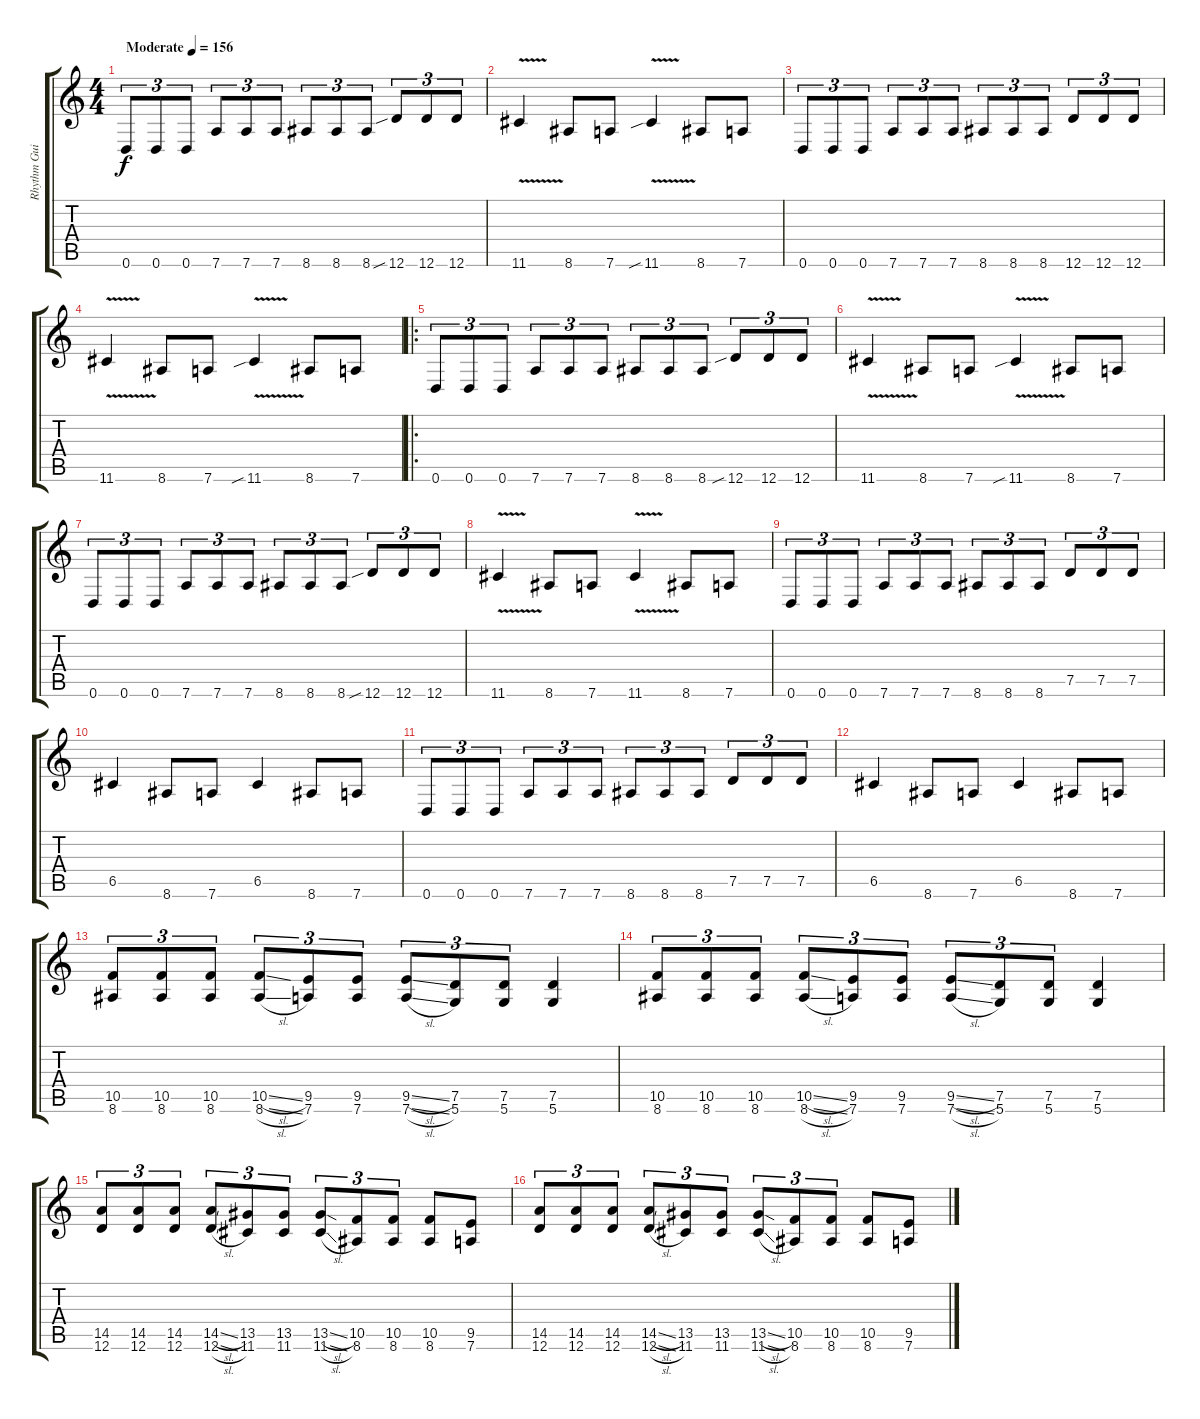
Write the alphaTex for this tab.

\track ("Rhythm Guitar 2" "Rhythm Gui") {instrument distortionguitar}
\staff {score tabs}
\tuning (D4 A3 F3 C3 G2 D2) {hide}
\ts (4 4)
\tempo (156 "Moderate")
\clef g2
\ks c
0.6.8{tu (3 2) dy f instrument distortionguitar} 0.6.8{tu (3 2)} 0.6.8{tu (3 2)} 7.6.8{tu (3 2)} 7.6.8{tu (3 2)} 7.6.8{tu (3 2)} 8.6.8{tu (3 2)} 8.6.8{tu (3 2)} 8.6.8{tu (3 2)} 12.6{sib}.8{tu (3 2)} 12.6.8{tu (3 2)} 12.6.8{tu (3 2)} |
11.6{v}.4 8.6.8 7.6.8 11.6{v sib}.4 8.6.8 7.6.8 |
0.6.8{tu (3 2)} 0.6.8{tu (3 2)} 0.6.8{tu (3 2)} 7.6.8{tu (3 2)} 7.6.8{tu (3 2)} 7.6.8{tu (3 2)} 8.6.8{tu (3 2)} 8.6.8{tu (3 2)} 8.6.8{tu (3 2)} 12.6.8{tu (3 2)} 12.6.8{tu (3 2)} 12.6.8{tu (3 2)} |
11.6{v}.4 8.6.8 7.6.8 11.6{v sib}.4 8.6.8 7.6.8 |
\ro
0.6.8{tu (3 2)} 0.6.8{tu (3 2)} 0.6.8{tu (3 2)} 7.6.8{tu (3 2)} 7.6.8{tu (3 2)} 7.6.8{tu (3 2)} 8.6.8{tu (3 2)} 8.6.8{tu (3 2)} 8.6.8{tu (3 2)} 12.6{sib}.8{tu (3 2)} 12.6.8{tu (3 2)} 12.6.8{tu (3 2)} |
11.6{v}.4 8.6.8 7.6.8 11.6{v sib}.4 8.6.8 7.6.8 |
0.6.8{tu (3 2)} 0.6.8{tu (3 2)} 0.6.8{tu (3 2)} 7.6.8{tu (3 2)} 7.6.8{tu (3 2)} 7.6.8{tu (3 2)} 8.6.8{tu (3 2)} 8.6.8{tu (3 2)} 8.6.8{tu (3 2)} 12.6{sib}.8{tu (3 2)} 12.6.8{tu (3 2)} 12.6.8{tu (3 2)} |
11.6{v}.4 8.6.8 7.6.8 11.6{v}.4 8.6.8 7.6.8 |
0.6.8{tu (3 2)} 0.6.8{tu (3 2)} 0.6.8{tu (3 2)} 7.6.8{tu (3 2)} 7.6.8{tu (3 2)} 7.6.8{tu (3 2)} 8.6.8{tu (3 2)} 8.6.8{tu (3 2)} 8.6.8{tu (3 2)} 7.5.8{tu (3 2)} 7.5.8{tu (3 2)} 7.5.8{tu (3 2)} |
6.5.4 8.6.8 7.6.8 6.5.4 8.6.8 7.6.8 |
0.6.8{tu (3 2)} 0.6.8{tu (3 2)} 0.6.8{tu (3 2)} 7.6.8{tu (3 2)} 7.6.8{tu (3 2)} 7.6.8{tu (3 2)} 8.6.8{tu (3 2)} 8.6.8{tu (3 2)} 8.6.8{tu (3 2)} 7.5.8{tu (3 2)} 7.5.8{tu (3 2)} 7.5.8{tu (3 2)} |
6.5.4 8.6.8 7.6.8 6.5.4 8.6.8 7.6.8 |
(10.5 8.6).8{tu (3 2)} (10.5 8.6).8{tu (3 2)} (10.5 8.6).8{tu (3 2)} (10.5{sl} 8.6{sl}).8{tu (3 2)} (9.5 7.6).8{tu (3 2)} (9.5 7.6).8{tu (3 2)} (9.5{sl} 7.6{sl}).8{tu (3 2)} (7.5 5.6).8{tu (3 2)} (7.5 5.6).8{tu (3 2)} (7.5 5.6).4 |
(10.5 8.6).8{tu (3 2)} (10.5 8.6).8{tu (3 2)} (10.5 8.6).8{tu (3 2)} (10.5{sl} 8.6{sl}).8{tu (3 2)} (9.5 7.6).8{tu (3 2)} (9.5 7.6).8{tu (3 2)} (9.5{sl} 7.6{sl}).8{tu (3 2)} (7.5 5.6).8{tu (3 2)} (7.5 5.6).8{tu (3 2)} (7.5 5.6).4 |
(14.5 12.6).8{tu (3 2)} (14.5 12.6).8{tu (3 2)} (14.5 12.6).8{tu (3 2)} (14.5{sl} 12.6{sl}).8{tu (3 2)} (13.5 11.6).8{tu (3 2)} (13.5 11.6).8{tu (3 2)} (13.5{sl} 11.6{sl}).8{tu (3 2)} (10.5 8.6).8{tu (3 2)} (10.5 8.6).8{tu (3 2)} (10.5 8.6).8 (9.5 7.6).8 |
(14.5 12.6).8{tu (3 2)} (14.5 12.6).8{tu (3 2)} (14.5 12.6).8{tu (3 2)} (14.5{sl} 12.6{sl}).8{tu (3 2)} (13.5 11.6).8{tu (3 2)} (13.5 11.6).8{tu (3 2)} (13.5{sl} 11.6{sl}).8{tu (3 2)} (10.5 8.6).8{tu (3 2)} (10.5 8.6).8{tu (3 2)} (10.5 8.6).8 (9.5 7.6).8
